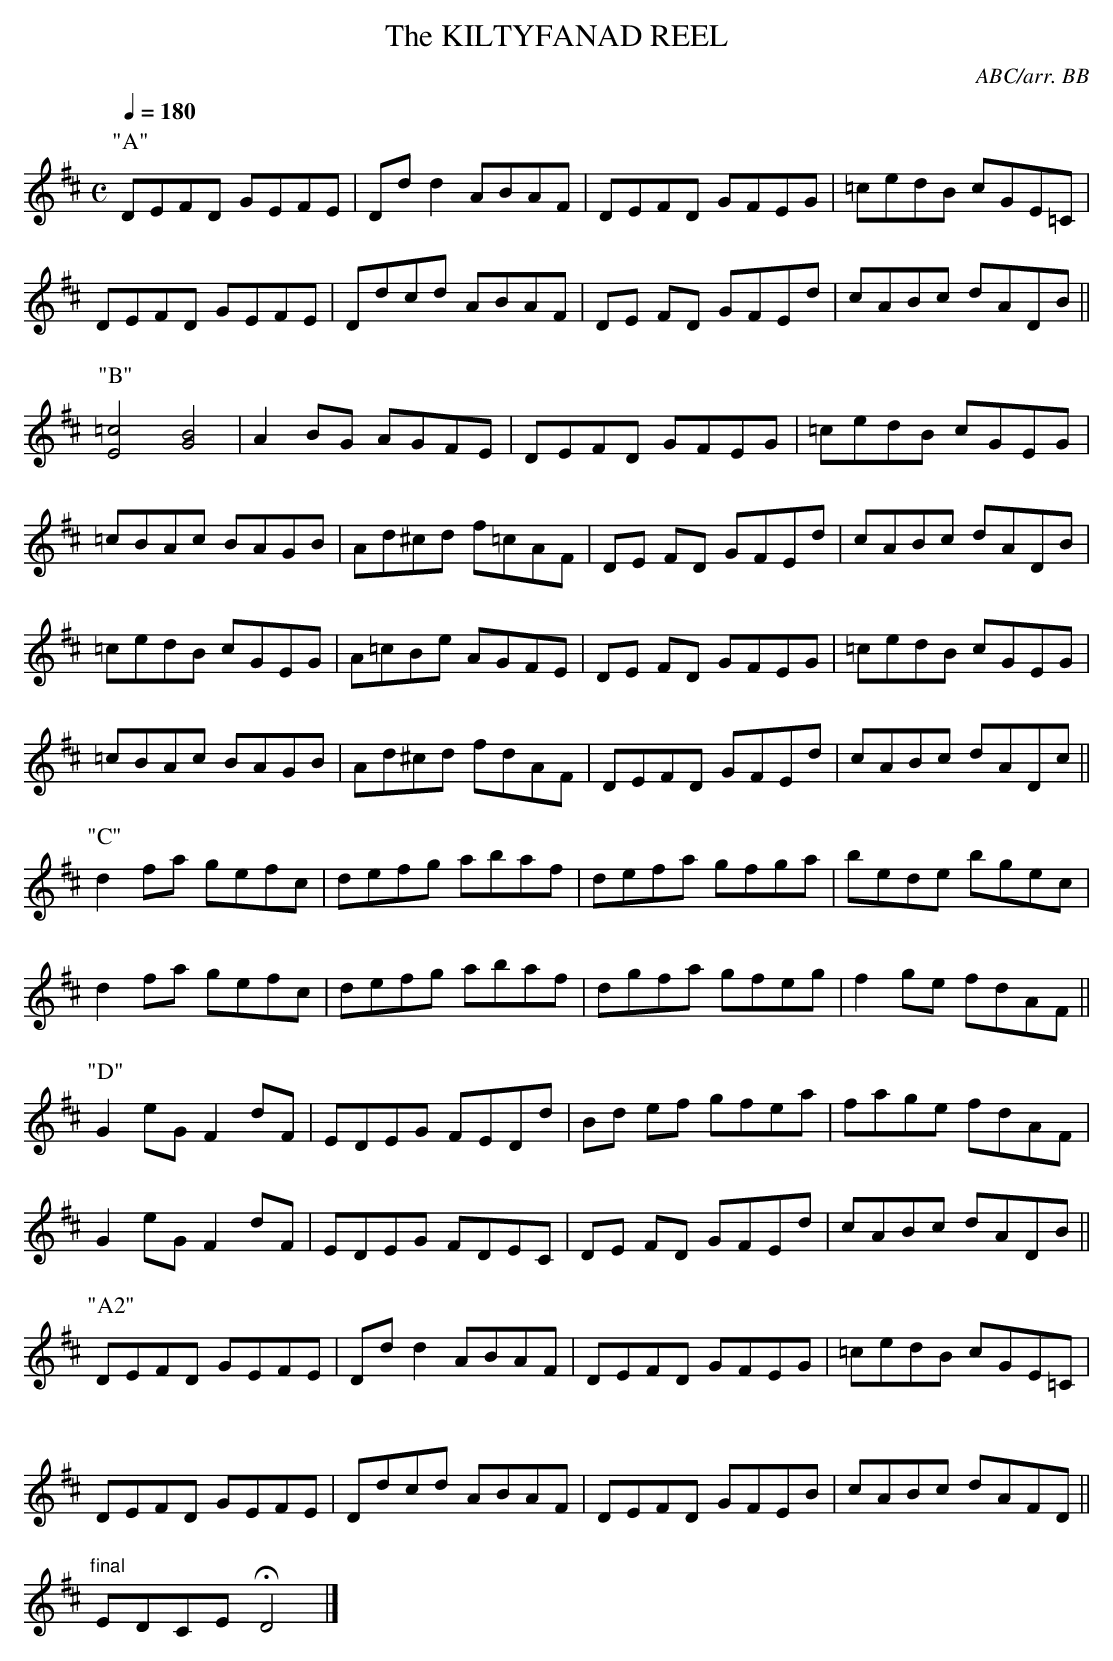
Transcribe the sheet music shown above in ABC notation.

X:1
T:KILTYFANAD REEL, The
C:ABC/arr. BB
Mare of Fanad"
Q:1/4=180
L:1/8
M:C
K:D
P:"A"
DEFD GEFE|Ddd2 ABAF|DEFD GFEG|=cedB cGE=C|
DEFD GEFE|Ddcd ABAF|DE FD GFEd|cABc dADB||
P:"B"
[=c4E4] [B4G4]|A2BG AGFE|DEFD GFEG|=cedB cGEG|
=cBAc BAGB|Ad^cd f=cAF|DE FD GFEd|cABc dADB|
=cedB cGEG|A=cBe AGFE|DE FD GFEG|=cedB cGEG|
=cBAc BAGB|Ad^cd fdAF|DEFD GFEd|cABc dADc||
P:"C"
d2fa gefc|defg abaf|defa gfga|bede bgec|
d2fa gefc|defg abaf|dgfa gfeg|f2ge fdAF||
P:"D"
G2eG F2dF|EDEG FEDd|Bd ef gfea|fage fdAF|
G2eG F2dF|EDEG FDEC|DE FD GFEd|cABc dADB||
P:"A2"
DEFD GEFE|Ddd2 ABAF|DEFD GFEG|=cedB cGE=C|
DEFD GEFE|Ddcd ABAF|DEFD GFEB|cABc dAFD||
"final" EDCE HD4|]
